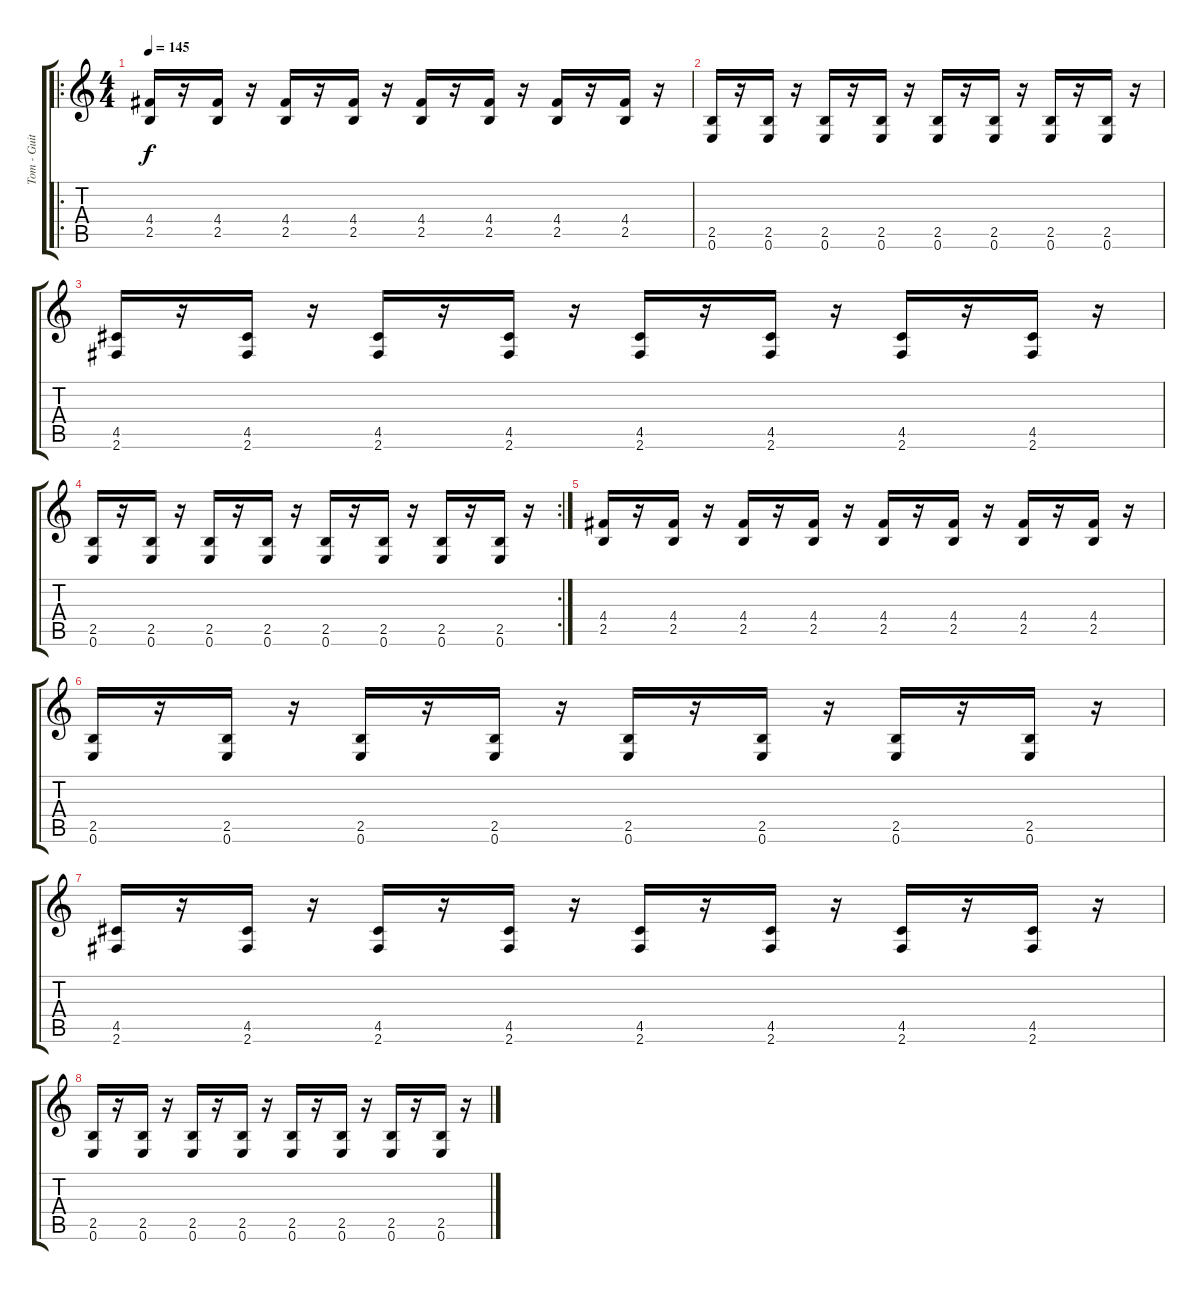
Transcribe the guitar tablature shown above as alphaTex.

\track ("Tom - Guitar" "Tom - Guit") {instrument distortionguitar}
\staff {score tabs}
\tuning (E4 B3 G3 D3 A2 E2) {hide}
\ro
\ts (4 4)
\tempo 145
\clef g2
\ks c
(4.4 2.5).16{dy f} r.16 (4.4 2.5).16 r.16 (4.4 2.5).16 r.16 (4.4 2.5).16 r.16 (4.4 2.5).16 r.16 (4.4 2.5).16 r.16 (4.4 2.5).16 r.16 (4.4 2.5).16 r.16 |
(2.5 0.6).16 r.16 (2.5 0.6).16 r.16 (2.5 0.6).16 r.16 (2.5 0.6).16 r.16 (2.5 0.6).16 r.16 (2.5 0.6).16 r.16 (2.5 0.6).16 r.16 (2.5 0.6).16 r.16 |
(4.5 2.6).16 r.16 (4.5 2.6).16 r.16 (4.5 2.6).16 r.16 (4.5 2.6).16 r.16 (4.5 2.6).16 r.16 (4.5 2.6).16 r.16 (4.5 2.6).16 r.16 (4.5 2.6).16 r.16 |
\rc 2
(2.5 0.6).16 r.16 (2.5 0.6).16 r.16 (2.5 0.6).16 r.16 (2.5 0.6).16 r.16 (2.5 0.6).16 r.16 (2.5 0.6).16 r.16 (2.5 0.6).16 r.16 (2.5 0.6).16 r.16 |
(4.4 2.5).16 r.16 (4.4 2.5).16 r.16 (4.4 2.5).16 r.16 (4.4 2.5).16 r.16 (4.4 2.5).16 r.16 (4.4 2.5).16 r.16 (4.4 2.5).16 r.16 (4.4 2.5).16 r.16 |
(2.5 0.6).16 r.16 (2.5 0.6).16 r.16 (2.5 0.6).16 r.16 (2.5 0.6).16 r.16 (2.5 0.6).16 r.16 (2.5 0.6).16 r.16 (2.5 0.6).16 r.16 (2.5 0.6).16 r.16 |
(4.5 2.6).16 r.16 (4.5 2.6).16 r.16 (4.5 2.6).16 r.16 (4.5 2.6).16 r.16 (4.5 2.6).16 r.16 (4.5 2.6).16 r.16 (4.5 2.6).16 r.16 (4.5 2.6).16 r.16 |
(2.5 0.6).16 r.16 (2.5 0.6).16 r.16 (2.5 0.6).16 r.16 (2.5 0.6).16 r.16 (2.5 0.6).16 r.16 (2.5 0.6).16 r.16 (2.5 0.6).16 r.16 (2.5 0.6).16 r.16
